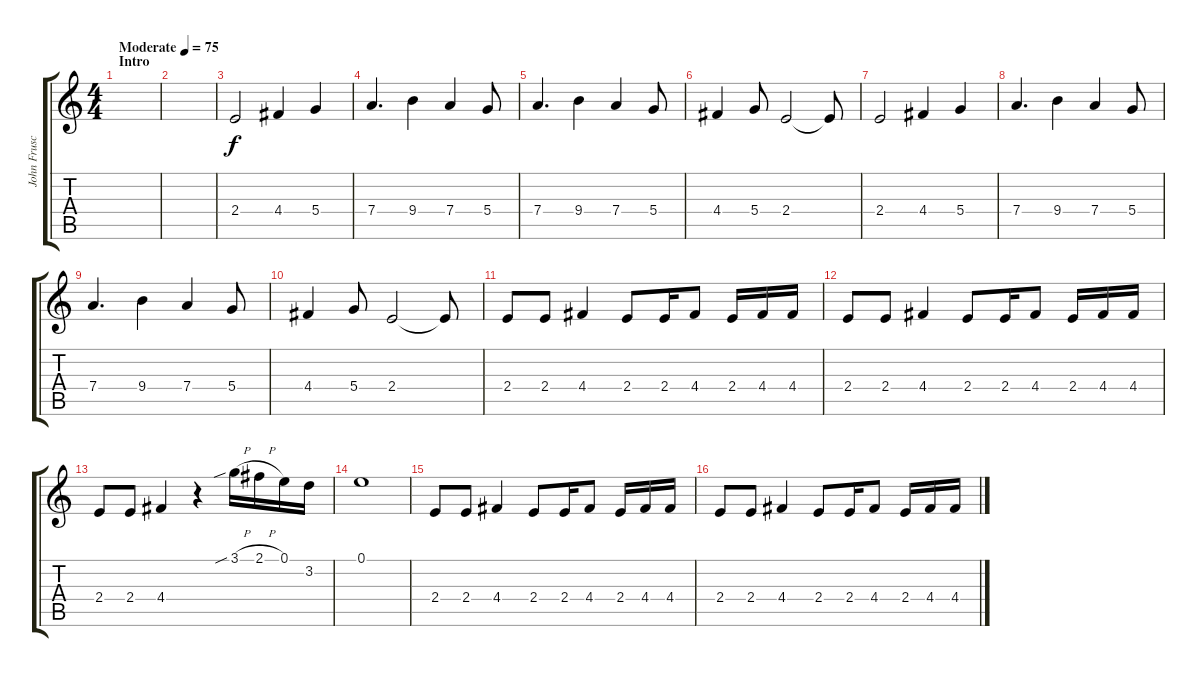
\track ("John Frusciante (Lead Guitar)" "John Frusc") {instrument distortionguitar}
\staff {score tabs}
\tuning (E4 B3 G3 D3 A2 E2) {hide}
\ts (4 4)
\section ("" "Intro")
\tempo (75 "Moderate")
\clef g2
\ks c
|
|
2.4.2 4.4.4 5.4.4 |
7.4.4{d} 9.4.4 7.4.4 5.4.8 |
7.4.4{d} 9.4.4 7.4.4 5.4.8 |
4.4.4 5.4.8 2.4.2 2.4{t}.8 |
2.4.2 4.4.4 5.4.4 |
7.4.4{d} 9.4.4 7.4.4 5.4.8 |
7.4.4{d} 9.4.4 7.4.4 5.4.8 |
4.4.4 5.4.8 2.4.2 2.4{t}.8 |
2.4.8 2.4.8 4.4.4 2.4.8 2.4.16 4.4.8 2.4.16 4.4.16 4.4.16 |
2.4.8 2.4.8 4.4.4 2.4.8 2.4.16 4.4.8 2.4.16 4.4.16 4.4.16 |
2.4.8 2.4.8 4.4.4 r.4 3.1{sib h}.16 2.1{h}.16 0.1.16 3.2.16 |
0.1.1 |
2.4.8 2.4.8 4.4.4 2.4.8 2.4.16 4.4.8 2.4.16 4.4.16 4.4.16 |
2.4.8 2.4.8 4.4.4 2.4.8 2.4.16 4.4.8 2.4.16 4.4.16 4.4.16
